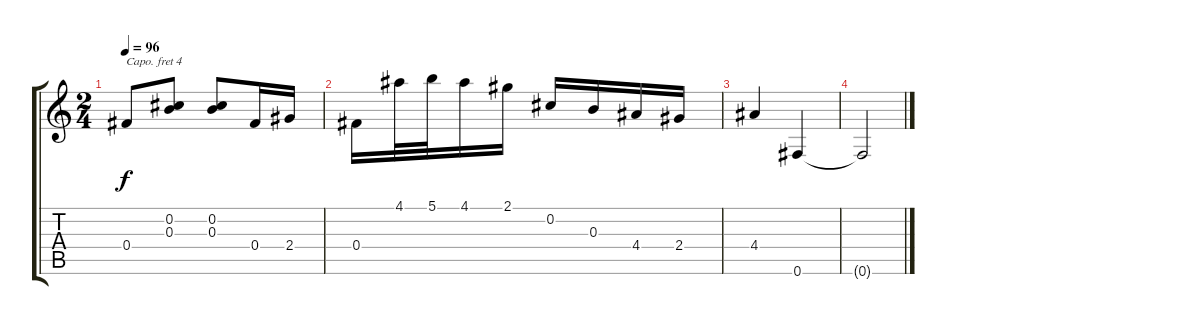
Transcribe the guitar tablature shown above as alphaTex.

\track "" {instrument acousticguitarsteel}
\staff {score tabs}
\capo 4
\tuning (D4 A3 G3 D3 A2 D2) {hide}
\ts (2 4)
\tempo 96
\clef g2
\ks c
0.4.8{dy f} (0.2 0.3).8 (0.2 0.3).8 0.4.16 2.4.16 |
0.4.16 4.1.32 5.1.32 4.1.16 2.1.16 0.2.16 0.3.16 4.4.16 2.4.16 |
4.4.4 0.6.4 |
0.6{t}.2
